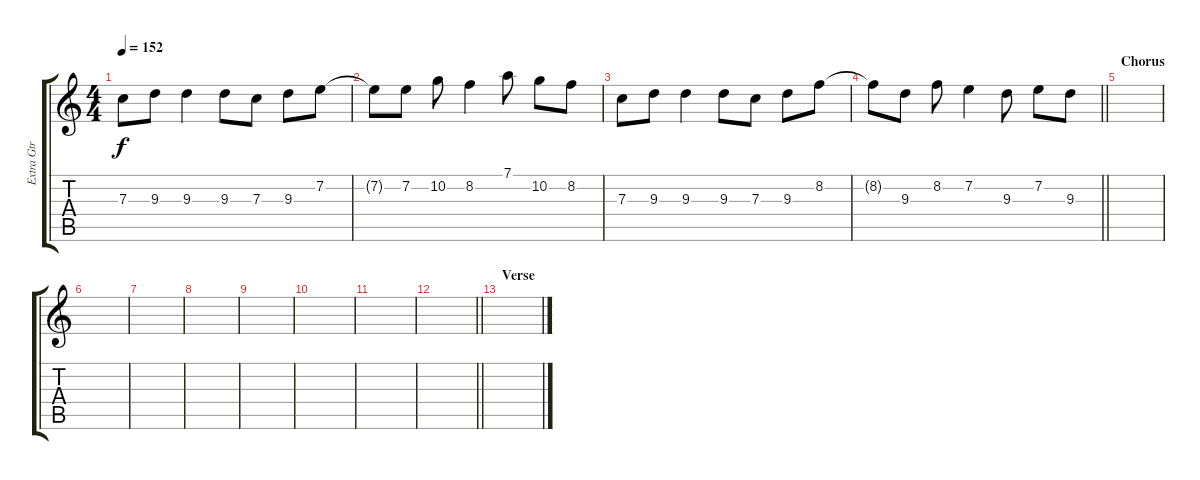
\track ("Extra Gtr" "Extra Gtr") {instrument distortionguitar}
\staff {score tabs}
\tuning (D4 A3 F3 C3 G2 D2) {hide}
\ts (4 4)
\tempo 152
\clef g2
\ks c
7.3.8{dy f} 9.3.8 9.3.4 9.3.8 7.3.8 9.3.8 7.2.8 |
7.2{t}.8 7.2.8 10.2.8 8.2.4 7.1.8 10.2.8 8.2.8 |
7.3.8 9.3.8 9.3.4 9.3.8 7.3.8 9.3.8 8.2.8 |
\barLineRight lightlight
8.2{t}.8 9.3.8 8.2.8 7.2.4 9.3.8 7.2.8 9.3.8 |
\section ("" "Chorus")
|
|
|
|
|
|
|
\barLineRight lightlight
|
\section ("" "Verse")
